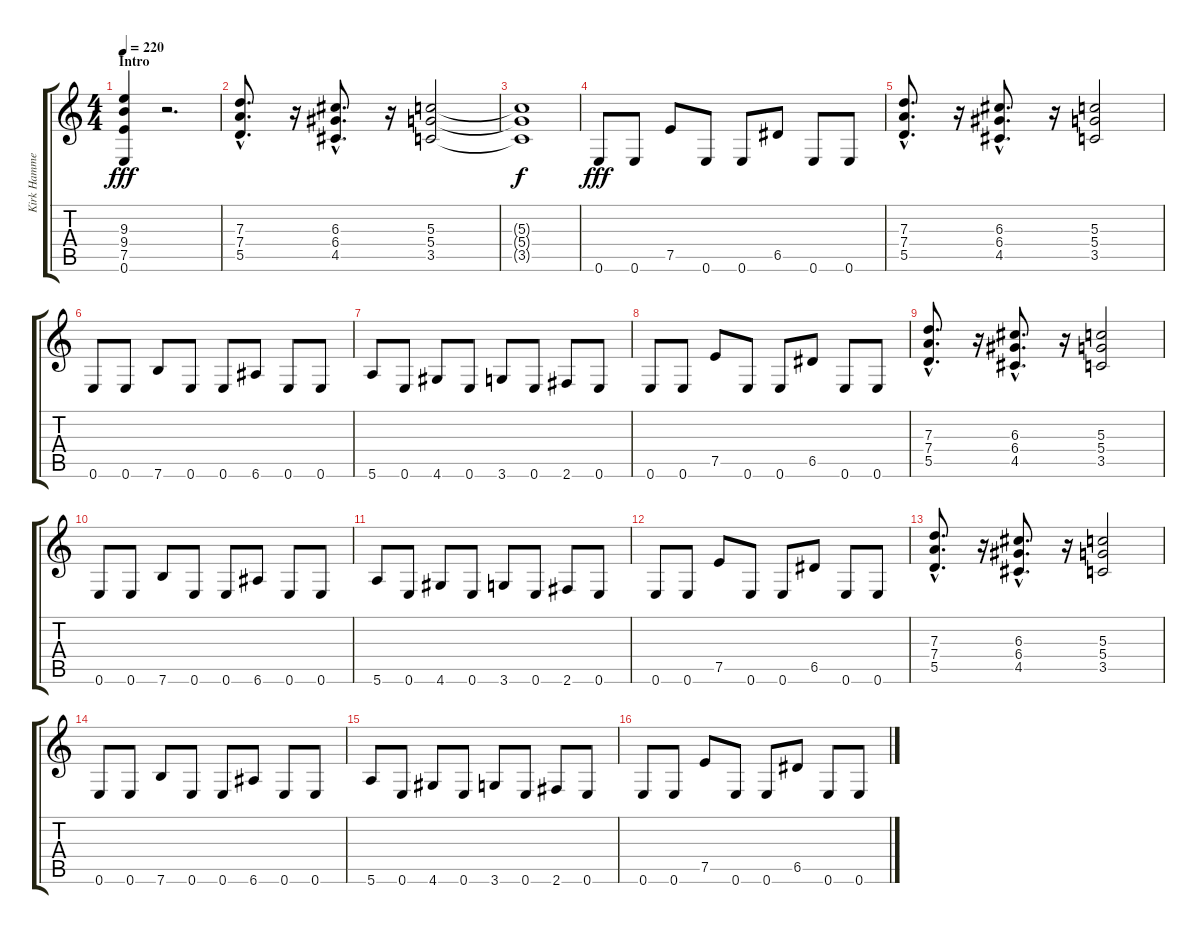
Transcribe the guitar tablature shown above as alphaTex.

\track ("Kirk Hammet" "Kirk Hamme") {instrument distortionguitar}
\staff {score tabs}
\tuning (E4 B3 G3 D3 A2 E2) {hide}
\ts (4 4)
\section ("" "Intro")
\tempo 220
\clef g2
\ks c
(9.3 9.4 7.5 0.6).4{dy fff instrument distortionguitar} r.2{d} |
(7.3{hac} 7.4{hac} 5.5{hac}).8{d} r.16 (6.3{hac} 6.4{hac} 4.5{hac}).8{d} r.16 (5.3 5.4 3.5).2 |
(5.3{t} 5.4{t} 3.5{t}).1{dy f} |
0.6.8{dy fff} 0.6.8 7.5.8 0.6.8 0.6.8 6.5.8 0.6.8 0.6.8 |
(7.3{hac} 7.4{hac} 5.5{hac}).8{d} r.16 (6.3{hac} 6.4{hac} 4.5{hac}).8{d} r.16 (5.3 5.4 3.5).2 |
0.6.8 0.6.8 7.6.8 0.6.8 0.6.8 6.6.8 0.6.8 0.6.8 |
5.6.8 0.6.8 4.6.8 0.6.8 3.6.8 0.6.8 2.6.8 0.6.8 |
0.6.8 0.6.8 7.5.8 0.6.8 0.6.8 6.5.8 0.6.8 0.6.8 |
(7.3{hac} 7.4{hac} 5.5{hac}).8{d} r.16 (6.3{hac} 6.4{hac} 4.5{hac}).8{d} r.16 (5.3 5.4 3.5).2 |
0.6.8 0.6.8 7.6.8 0.6.8 0.6.8 6.6.8 0.6.8 0.6.8 |
5.6.8 0.6.8 4.6.8 0.6.8 3.6.8 0.6.8 2.6.8 0.6.8 |
0.6.8 0.6.8 7.5.8 0.6.8 0.6.8 6.5.8 0.6.8 0.6.8 |
(7.3{hac} 7.4{hac} 5.5{hac}).8{d} r.16 (6.3{hac} 6.4{hac} 4.5{hac}).8{d} r.16 (5.3 5.4 3.5).2 |
0.6.8 0.6.8 7.6.8 0.6.8 0.6.8 6.6.8 0.6.8 0.6.8 |
5.6.8 0.6.8 4.6.8 0.6.8 3.6.8 0.6.8 2.6.8 0.6.8 |
0.6.8 0.6.8 7.5.8 0.6.8 0.6.8 6.5.8 0.6.8 0.6.8
